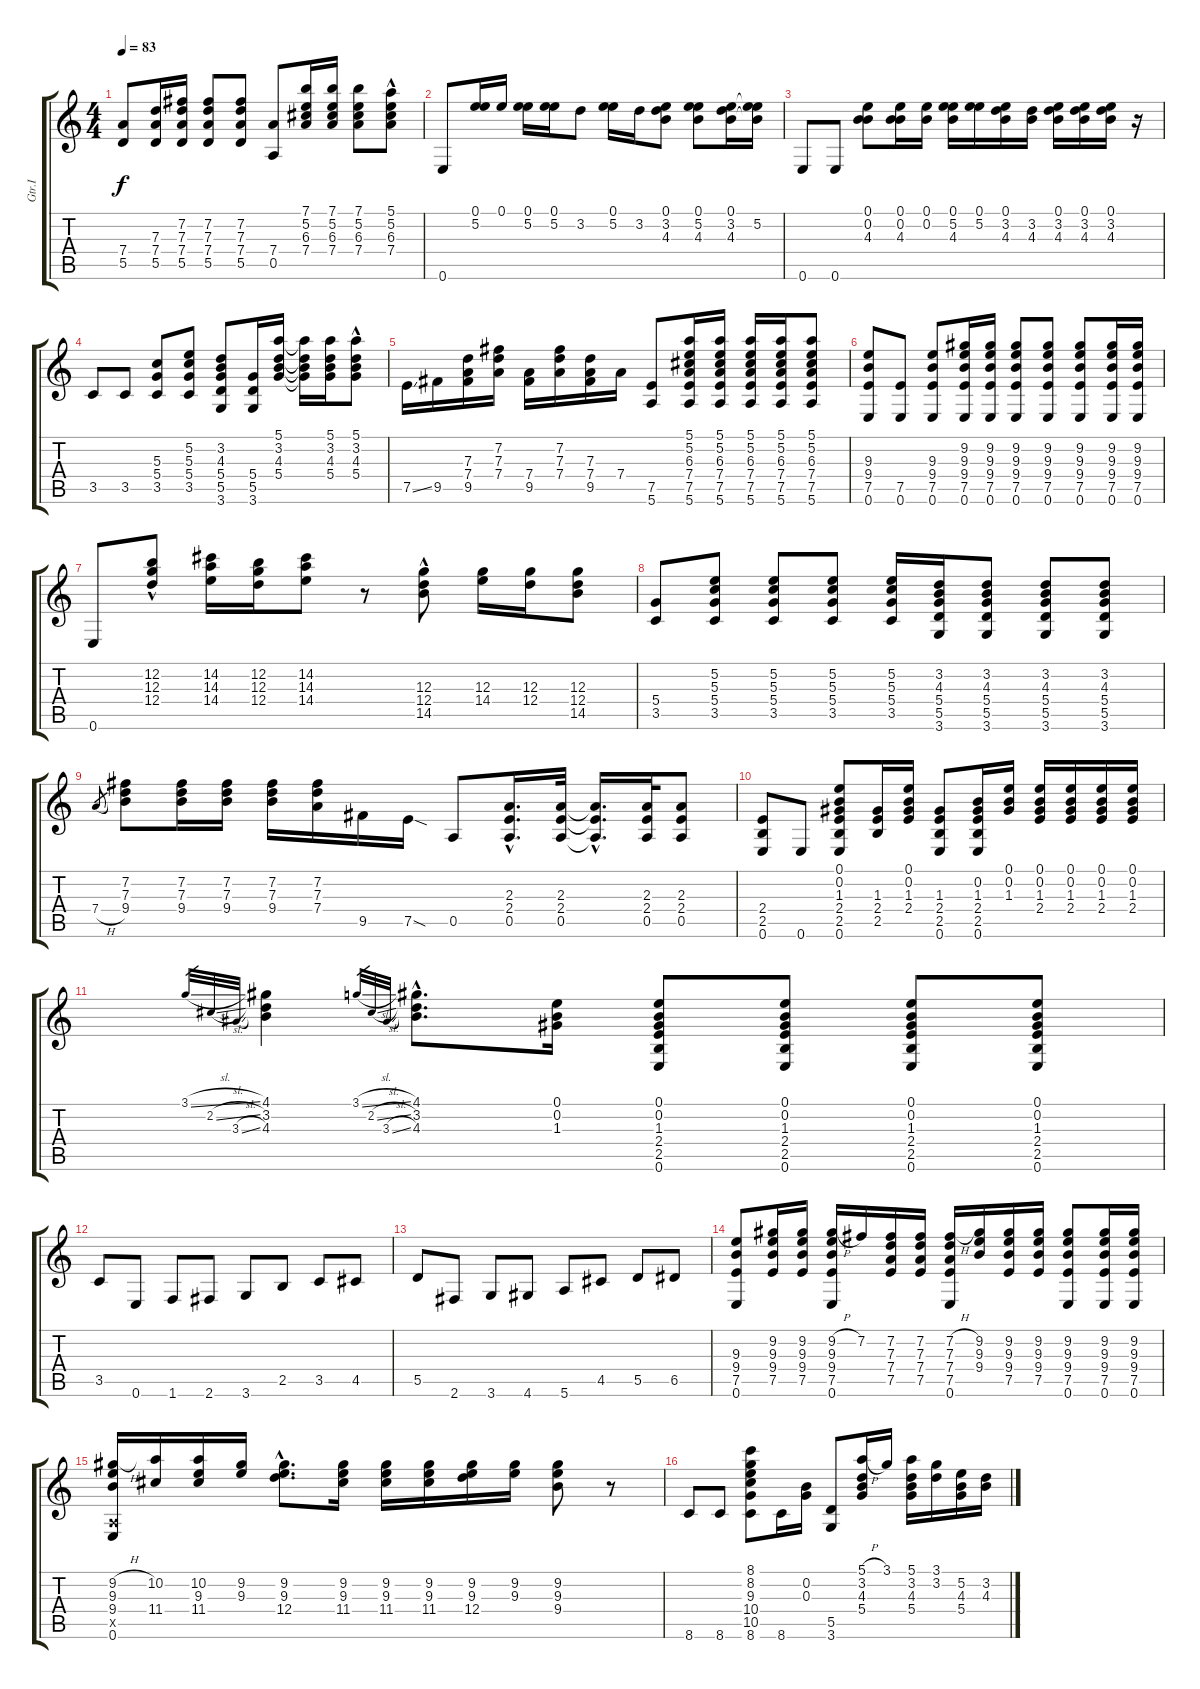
\track ("Gtr.I" "Gtr.I") {instrument overdrivenguitar}
\staff {score tabs}
\tuning (E4 B3 G3 D3 A2 E2) {hide}
\ts (4 4)
\tempo 83
\clef g2
\ks c
(7.4 5.5).8{dy f} (7.3 7.4 5.5).16 (7.2 7.3 7.4 5.5).16 (7.2 7.3 7.4 5.5).8 (7.2 7.3 7.4 5.5).8 (7.4 0.5).8 (7.1 5.2 6.3 7.4).16 (7.1 5.2 6.3 7.4).16 (7.1 5.2 6.3 7.4).8 (5.1{hac} 5.2 6.3 7.4).8 |
0.6.8 (0.1 5.2).16 0.1.16 (0.1 5.2).16 (0.1 5.2).16 3.2.8 (0.1 5.2).16 3.2.16 (0.1 3.2 4.3).8 (0.1 5.2 4.3).8 (0.1 3.2 4.3).16 (0.1{t} 5.2 4.3{t}).16 |
0.6.8 0.6.8 (0.1 0.2 4.3).8 (0.1 0.2 4.3).16 (0.1 0.2).16 (0.1 5.2 4.3).16 (0.1 5.2).16 (0.1 3.2 4.3).16 (3.2 4.3).16 (0.1 3.2 4.3).16 (0.1 3.2 4.3).16 (0.1 3.2 4.3).16 r.16 |
3.5.8 3.5.8 (5.3 5.4 3.5).8 (5.2 5.3 5.4 3.5).8 (3.2 4.3 5.4 5.5 3.6).8 (5.4 5.5 3.6).16 (5.1 3.2 4.3 5.4).16 (5.1{t} 3.2{t} 4.3{t} 5.4{t}).16 (5.1 3.2 4.3 5.4).16 (5.1{hac} 3.2 4.3 5.4).8 |
7.5{ss}.16 9.5.16 (7.3 7.4 9.5).16 (7.2 7.3 7.4).16 (7.4 9.5).16 (7.2 7.3 7.4).16 (7.3 7.4 9.5).16 7.4.16 (7.5 5.6).8 (5.1 5.2 6.3 7.4 7.5 5.6).16 (5.1 5.2 6.3 7.4 7.5 5.6).16 (5.1 5.2 6.3 7.4 7.5 5.6).16 (5.1 5.2 6.3 7.4 7.5 5.6).16 (5.1 5.2 6.3 7.4 7.5 5.6).8 |
(9.3 9.4 7.5 0.6).8 (7.5 0.6).8 (9.3 9.4 7.5 0.6).8 (9.2 9.3 9.4 7.5 0.6).16 (9.2 9.3 9.4 7.5 0.6).16 (9.2 9.3 9.4 7.5 0.6).8 (9.2 9.3 9.4 7.5 0.6).8 (9.2 9.3 9.4 7.5 0.6).8 (9.2 9.3 9.4 7.5 0.6).16 (9.2 9.3 9.4 7.5 0.6).16 |
0.6.8 (12.2 12.3 12.4{hac}).8 (14.2 14.3 14.4).16 (12.2 12.3 12.4).16 (14.2 14.3 14.4).8 r.8 (12.3{hac} 12.4 14.5).8 (12.3 14.4).16 (12.3 12.4).16 (12.3 12.4 14.5).8 |
(5.4 3.5).8 (5.2 5.3 5.4 3.5).8 (5.2 5.3 5.4 3.5).8 (5.2 5.3 5.4 3.5).8 (5.2 5.3 5.4 3.5).16 (3.2 4.3 5.4 5.5 3.6).16 (3.2 4.3 5.4 5.5 3.6).8 (3.2 4.3 5.4 5.5 3.6).8 (3.2 4.3 5.4 5.5 3.6).8 |
7.4{h}.8{gr} (7.2 7.3 9.4).8 (7.2 7.3 9.4).16 (7.2 7.3 9.4).16 (7.2 7.3 9.4).16 (7.2 7.3 7.4).16 9.5.16 7.5{sod}.16 0.5.8 (2.3{hac} 2.4{hac} 0.5{hac}).16{d} (2.3 2.4 0.5).32 (2.3{hac t} 2.4{hac t} 0.5{hac t}).16{d} (2.3 2.4 0.5).32 (2.3 2.4 0.5).8 |
(2.4 2.5 0.6).8 0.6.8 (0.1 0.2 1.3 2.4 2.5 0.6).8 (1.3 2.4 2.5).16 (0.1 0.2 1.3 2.4).16 (1.3 2.4 2.5 0.6).8 (0.2 1.3 2.4 2.5 0.6).16 (0.1 0.2 1.3).16 (0.1 0.2 1.3 2.4).16 (0.1 0.2 1.3 2.4).16 (0.1 0.2 1.3 2.4).16 (0.1 0.2 1.3 2.4).16 |
3.1{sl}.32{gr} 2.2{sl}.32{gr} 3.3{sl}.32{gr} (4.1 3.2 4.3).4 3.1{sl}.32{gr} 2.2{sl}.32{gr} 3.3{sl}.32{gr} (4.1{hac} 3.2{hac} 4.3{hac}).8{d} (0.1 0.2 1.3).16 (0.1 0.2 1.3 2.4 2.5 0.6).8 (0.1 0.2 1.3 2.4 2.5 0.6).8 (0.1 0.2 1.3 2.4 2.5 0.6).8 (0.1 0.2 1.3 2.4 2.5 0.6).8 |
3.5.8 0.6.8 1.6.8 2.6.8 3.6.8 2.5.8 3.5.8 4.5.8 |
5.5.8 2.6.8 3.6.8 4.6.8 5.6.8 4.5.8 5.5.8 6.5.8 |
(9.3 9.4 7.5 0.6).8 (9.2 9.3 9.4 7.5).16 (9.2 9.3 9.4 7.5).16 (9.2{h} 9.3 9.4 7.5 0.6).16 7.2.16 (7.2 7.3 7.4 7.5).16 (7.2 7.3 7.4 7.5).16 (7.2{h} 7.3 7.4 7.5 0.6).16 (9.2 9.3 9.4).16 (9.2 9.3 9.4 7.5).16 (9.2 9.3 9.4 7.5).16 (9.2 9.3 9.4 7.5 0.6).8 (9.2 9.3 9.4 7.5 0.6).16 (9.2 9.3 9.4 7.5 0.6).16 |
(9.2{h} 9.3 9.4 0.5{x} 0.6).16 (10.2 11.4).16 (10.2 9.3 11.4).16 (9.2 9.3).16 (9.2{hac} 9.3{hac} 12.4{hac}).8{d} (9.2 9.3 11.4).16 (9.2 9.3 11.4).16 (9.2 9.3 11.4).16 (9.2 9.3 12.4).16 (9.2 9.3).16 (9.2 9.3 9.4).8 r.8 |
8.6.8 8.6.8 (8.1 8.2 9.3 10.4 10.5 8.6).8 8.6.16 (0.2 0.3).16 (5.5 3.6).8 (5.1{h} 3.2 4.3 5.4).16 3.1.16 (5.1 3.2 4.3 5.4).16 (3.1 3.2).16 (5.2 4.3 5.4).16 (3.2 4.3).16
